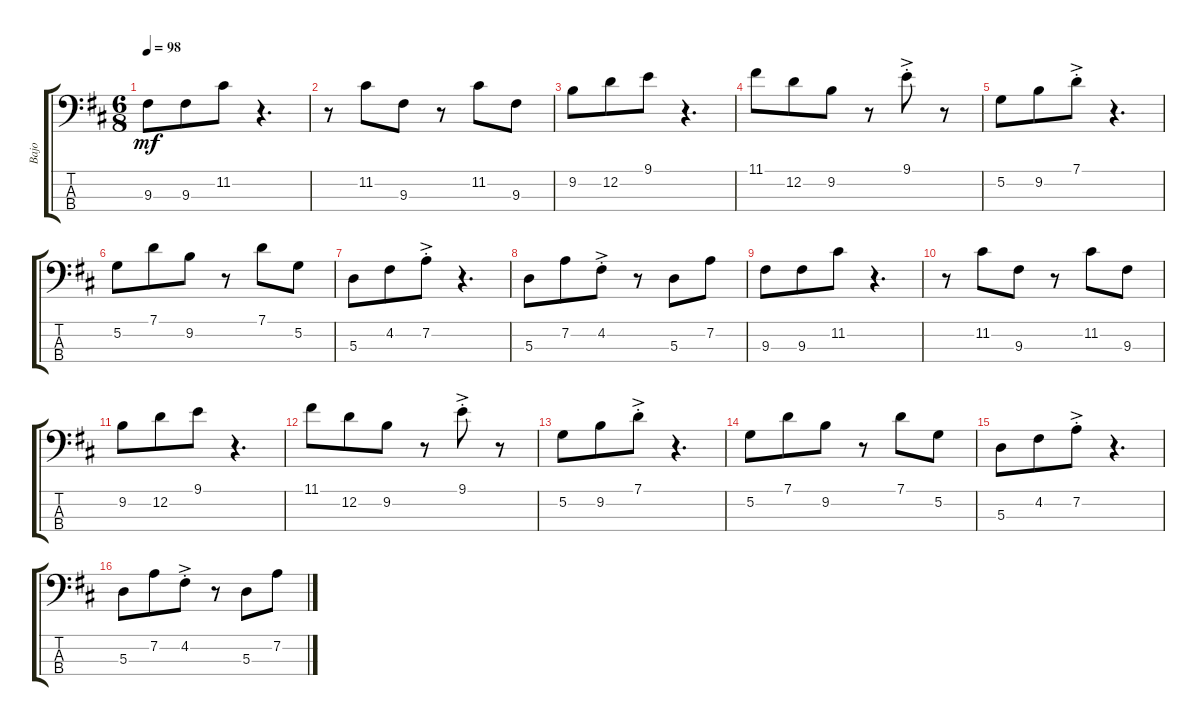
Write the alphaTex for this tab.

\track ("Bajo" "Bajo") {instrument electricbassfinger}
\staff {score tabs}
\tuning (G2 D2 A1 E1) {hide}
\ts (6 8)
\tempo 98
\clef f4
\ks d
9.3.8{dy mf} 9.3.8 11.2.8 r.4{d} |
r.8 11.2.8 9.3.8 r.8 11.2.8 9.3.8 |
9.2.8 12.2.8 9.1.8 r.4{d} |
11.1.8 12.2.8 9.2.8 r.8 9.1{ac st}.8 r.8 |
5.2.8 9.2.8 7.1{ac st}.8 r.4{d} |
5.2.8 7.1.8 9.2.8 r.8 7.1.8 5.2.8 |
5.3.8 4.2.8 7.2{ac st}.8 r.4{d} |
5.3.8 7.2.8 4.2{ac st}.8 r.8 5.3.8 7.2.8 |
9.3.8 9.3.8 11.2.8 r.4{d} |
r.8 11.2.8 9.3.8 r.8 11.2.8 9.3.8 |
9.2.8 12.2.8 9.1.8 r.4{d} |
11.1.8 12.2.8 9.2.8 r.8 9.1{ac st}.8 r.8 |
5.2.8 9.2.8 7.1{ac st}.8 r.4{d} |
5.2.8 7.1.8 9.2.8 r.8 7.1.8 5.2.8 |
5.3.8 4.2.8 7.2{ac st}.8 r.4{d} |
5.3.8 7.2.8 4.2{ac st}.8 r.8 5.3.8 7.2.8
